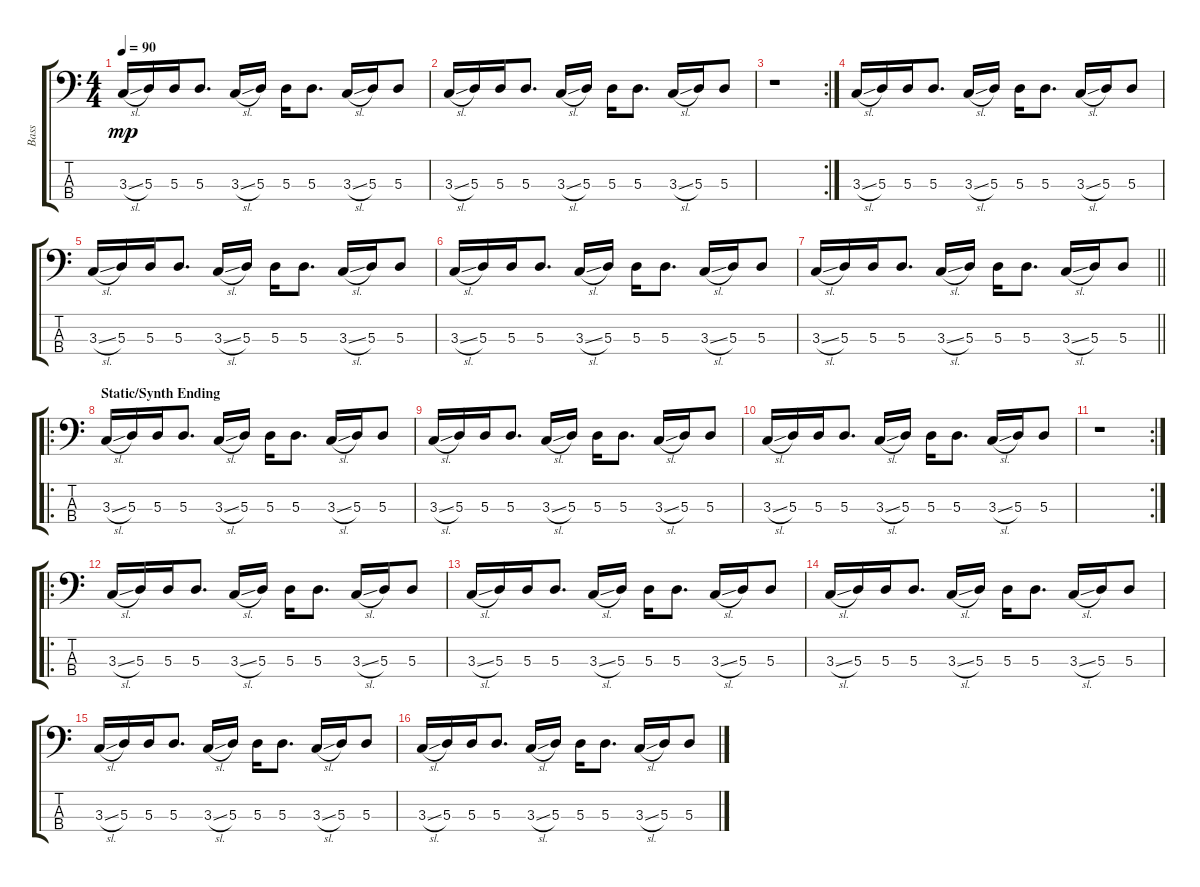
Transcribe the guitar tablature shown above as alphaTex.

\track ("Bass" "Bass") {instrument electricbassfinger}
\staff {score tabs}
\tuning (G2 D2 A1 D1) {hide}
\ts (4 4)
\tempo 90
\clef f4
\ks c
3.3{sl}.16{dy mp} 5.3.16 5.3.16 5.3.8{d} 3.3{sl}.16 5.3.16 5.3.16 5.3.8{d} 3.3{sl}.16 5.3.16 5.3.8 |
3.3{sl}.16 5.3.16 5.3.16 5.3.8{d} 3.3{sl}.16 5.3.16 5.3.16 5.3.8{d} 3.3{sl}.16 5.3.16 5.3.8 |
\rc 2
r.1 |
3.3{sl}.16 5.3.16 5.3.16 5.3.8{d} 3.3{sl}.16 5.3.16 5.3.16 5.3.8{d} 3.3{sl}.16 5.3.16 5.3.8 |
3.3{sl}.16 5.3.16 5.3.16 5.3.8{d} 3.3{sl}.16 5.3.16 5.3.16 5.3.8{d} 3.3{sl}.16 5.3.16 5.3.8 |
3.3{sl}.16 5.3.16 5.3.16 5.3.8{d} 3.3{sl}.16 5.3.16 5.3.16 5.3.8{d} 3.3{sl}.16 5.3.16 5.3.8 |
\barLineRight lightlight
3.3{sl}.16 5.3.16 5.3.16 5.3.8{d} 3.3{sl}.16 5.3.16 5.3.16 5.3.8{d} 3.3{sl}.16 5.3.16 5.3.8 |
\ro
\section ("" "Static/Synth Ending")
3.3{sl}.16 5.3.16 5.3.16 5.3.8{d} 3.3{sl}.16 5.3.16 5.3.16 5.3.8{d} 3.3{sl}.16 5.3.16 5.3.8 |
3.3{sl}.16 5.3.16 5.3.16 5.3.8{d} 3.3{sl}.16 5.3.16 5.3.16 5.3.8{d} 3.3{sl}.16 5.3.16 5.3.8 |
3.3{sl}.16 5.3.16 5.3.16 5.3.8{d} 3.3{sl}.16 5.3.16 5.3.16 5.3.8{d} 3.3{sl}.16 5.3.16 5.3.8 |
\rc 2
r.1 |
\ro
3.3{sl}.16 5.3.16 5.3.16 5.3.8{d} 3.3{sl}.16 5.3.16 5.3.16 5.3.8{d} 3.3{sl}.16 5.3.16 5.3.8 |
3.3{sl}.16 5.3.16 5.3.16 5.3.8{d} 3.3{sl}.16 5.3.16 5.3.16 5.3.8{d} 3.3{sl}.16 5.3.16 5.3.8 |
3.3{sl}.16 5.3.16 5.3.16 5.3.8{d} 3.3{sl}.16 5.3.16 5.3.16 5.3.8{d} 3.3{sl}.16 5.3.16 5.3.8 |
3.3{sl}.16 5.3.16 5.3.16 5.3.8{d} 3.3{sl}.16 5.3.16 5.3.16 5.3.8{d} 3.3{sl}.16 5.3.16 5.3.8 |
3.3{sl}.16 5.3.16 5.3.16 5.3.8{d} 3.3{sl}.16 5.3.16 5.3.16 5.3.8{d} 3.3{sl}.16 5.3.16 5.3.8
